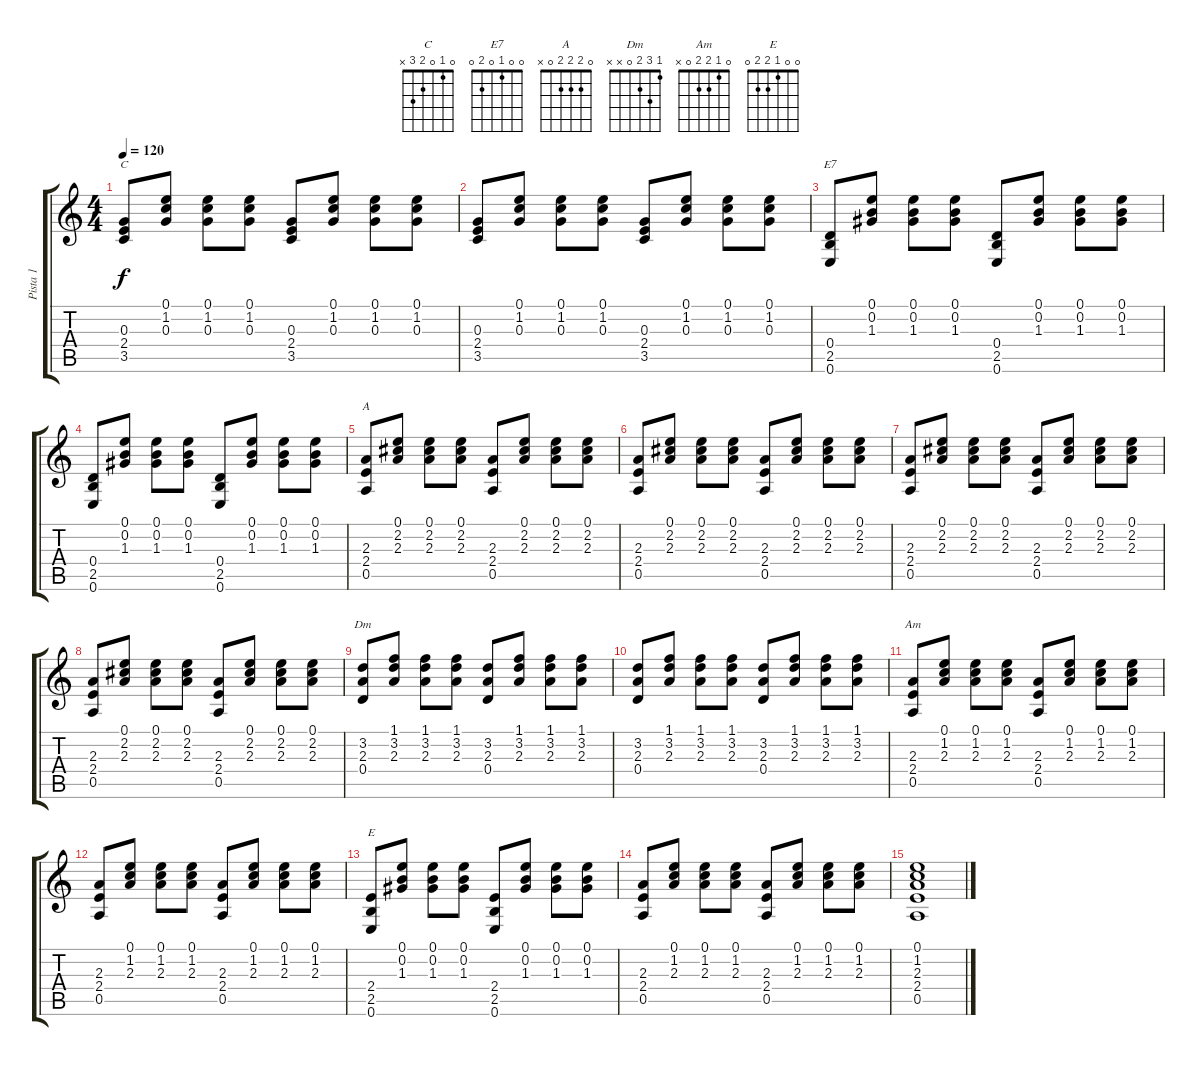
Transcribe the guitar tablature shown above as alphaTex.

\track ("Pista 1" "Pista 1") {instrument acousticguitarnylon}
\staff {score tabs}
\tuning (E4 B3 G3 D3 A2 E2) {hide}
\chord ("C" 0 1 0 2 3 x)
\chord ("E7" 0 0 1 0 2 0)
\chord ("A" 0 2 2 2 0 x)
\chord ("Dm" 1 3 2 0 x x)
\chord ("Am" 0 1 2 2 0 x)
\chord ("E" 0 0 1 2 2 0)
\ts (4 4)
\tempo 120
\clef g2
\ks c
(0.3 2.4 3.5).8{ch "C" dy f} (0.1 1.2 0.3).8 (0.1 1.2 0.3).8 (0.1 1.2 0.3).8 (0.3 2.4 3.5).8 (0.1 1.2 0.3).8 (0.1 1.2 0.3).8 (0.1 1.2 0.3).8 |
(0.3 2.4 3.5).8 (0.1 1.2 0.3).8 (0.1 1.2 0.3).8 (0.1 1.2 0.3).8 (0.3 2.4 3.5).8 (0.1 1.2 0.3).8 (0.1 1.2 0.3).8 (0.1 1.2 0.3).8 |
(0.4 2.5 0.6).8{ch "E7"} (0.1 0.2 1.3).8 (0.1 0.2 1.3).8 (0.1 0.2 1.3).8 (0.4 2.5 0.6).8 (0.1 0.2 1.3).8 (0.1 0.2 1.3).8 (0.1 0.2 1.3).8 |
(0.4 2.5 0.6).8 (0.1 0.2 1.3).8 (0.1 0.2 1.3).8 (0.1 0.2 1.3).8 (0.4 2.5 0.6).8 (0.1 0.2 1.3).8 (0.1 0.2 1.3).8 (0.1 0.2 1.3).8 |
(2.3 2.4 0.5).8{ch "A"} (0.1 2.2 2.3).8 (0.1 2.2 2.3).8 (0.1 2.2 2.3).8 (2.3 2.4 0.5).8 (0.1 2.2 2.3).8 (0.1 2.2 2.3).8 (0.1 2.2 2.3).8 |
(2.3 2.4 0.5).8 (0.1 2.2 2.3).8 (0.1 2.2 2.3).8 (0.1 2.2 2.3).8 (2.3 2.4 0.5).8 (0.1 2.2 2.3).8 (0.1 2.2 2.3).8 (0.1 2.2 2.3).8 |
(2.3 2.4 0.5).8 (0.1 2.2 2.3).8 (0.1 2.2 2.3).8 (0.1 2.2 2.3).8 (2.3 2.4 0.5).8 (0.1 2.2 2.3).8 (0.1 2.2 2.3).8 (0.1 2.2 2.3).8 |
(2.3 2.4 0.5).8 (0.1 2.2 2.3).8 (0.1 2.2 2.3).8 (0.1 2.2 2.3).8 (2.3 2.4 0.5).8 (0.1 2.2 2.3).8 (0.1 2.2 2.3).8 (0.1 2.2 2.3).8 |
(3.2 2.3 0.4).8{ch "Dm"} (1.1 3.2 2.3).8 (1.1 3.2 2.3).8 (1.1 3.2 2.3).8 (3.2 2.3 0.4).8 (1.1 3.2 2.3).8 (1.1 3.2 2.3).8 (1.1 3.2 2.3).8 |
(3.2 2.3 0.4).8 (1.1 3.2 2.3).8 (1.1 3.2 2.3).8 (1.1 3.2 2.3).8 (3.2 2.3 0.4).8 (1.1 3.2 2.3).8 (1.1 3.2 2.3).8 (1.1 3.2 2.3).8 |
(2.3 2.4 0.5).8{ch "Am"} (0.1 1.2 2.3).8 (0.1 1.2 2.3).8 (0.1 1.2 2.3).8 (2.3 2.4 0.5).8 (0.1 1.2 2.3).8 (0.1 1.2 2.3).8 (0.1 1.2 2.3).8 |
(2.3 2.4 0.5).8 (0.1 1.2 2.3).8 (0.1 1.2 2.3).8 (0.1 1.2 2.3).8 (2.3 2.4 0.5).8 (0.1 1.2 2.3).8 (0.1 1.2 2.3).8 (0.1 1.2 2.3).8 |
(2.4 2.5 0.6).8{ch "E"} (0.1 0.2 1.3).8 (0.1 0.2 1.3).8 (0.1 0.2 1.3).8 (2.4 2.5 0.6).8 (0.1 0.2 1.3).8 (0.1 0.2 1.3).8 (0.1 0.2 1.3).8 |
(2.3 2.4 0.5).8 (0.1 1.2 2.3).8 (0.1 1.2 2.3).8 (0.1 1.2 2.3).8 (2.3 2.4 0.5).8 (0.1 1.2 2.3).8 (0.1 1.2 2.3).8 (0.1 1.2 2.3).8 |
(0.1 1.2 2.3 2.4 0.5).1
